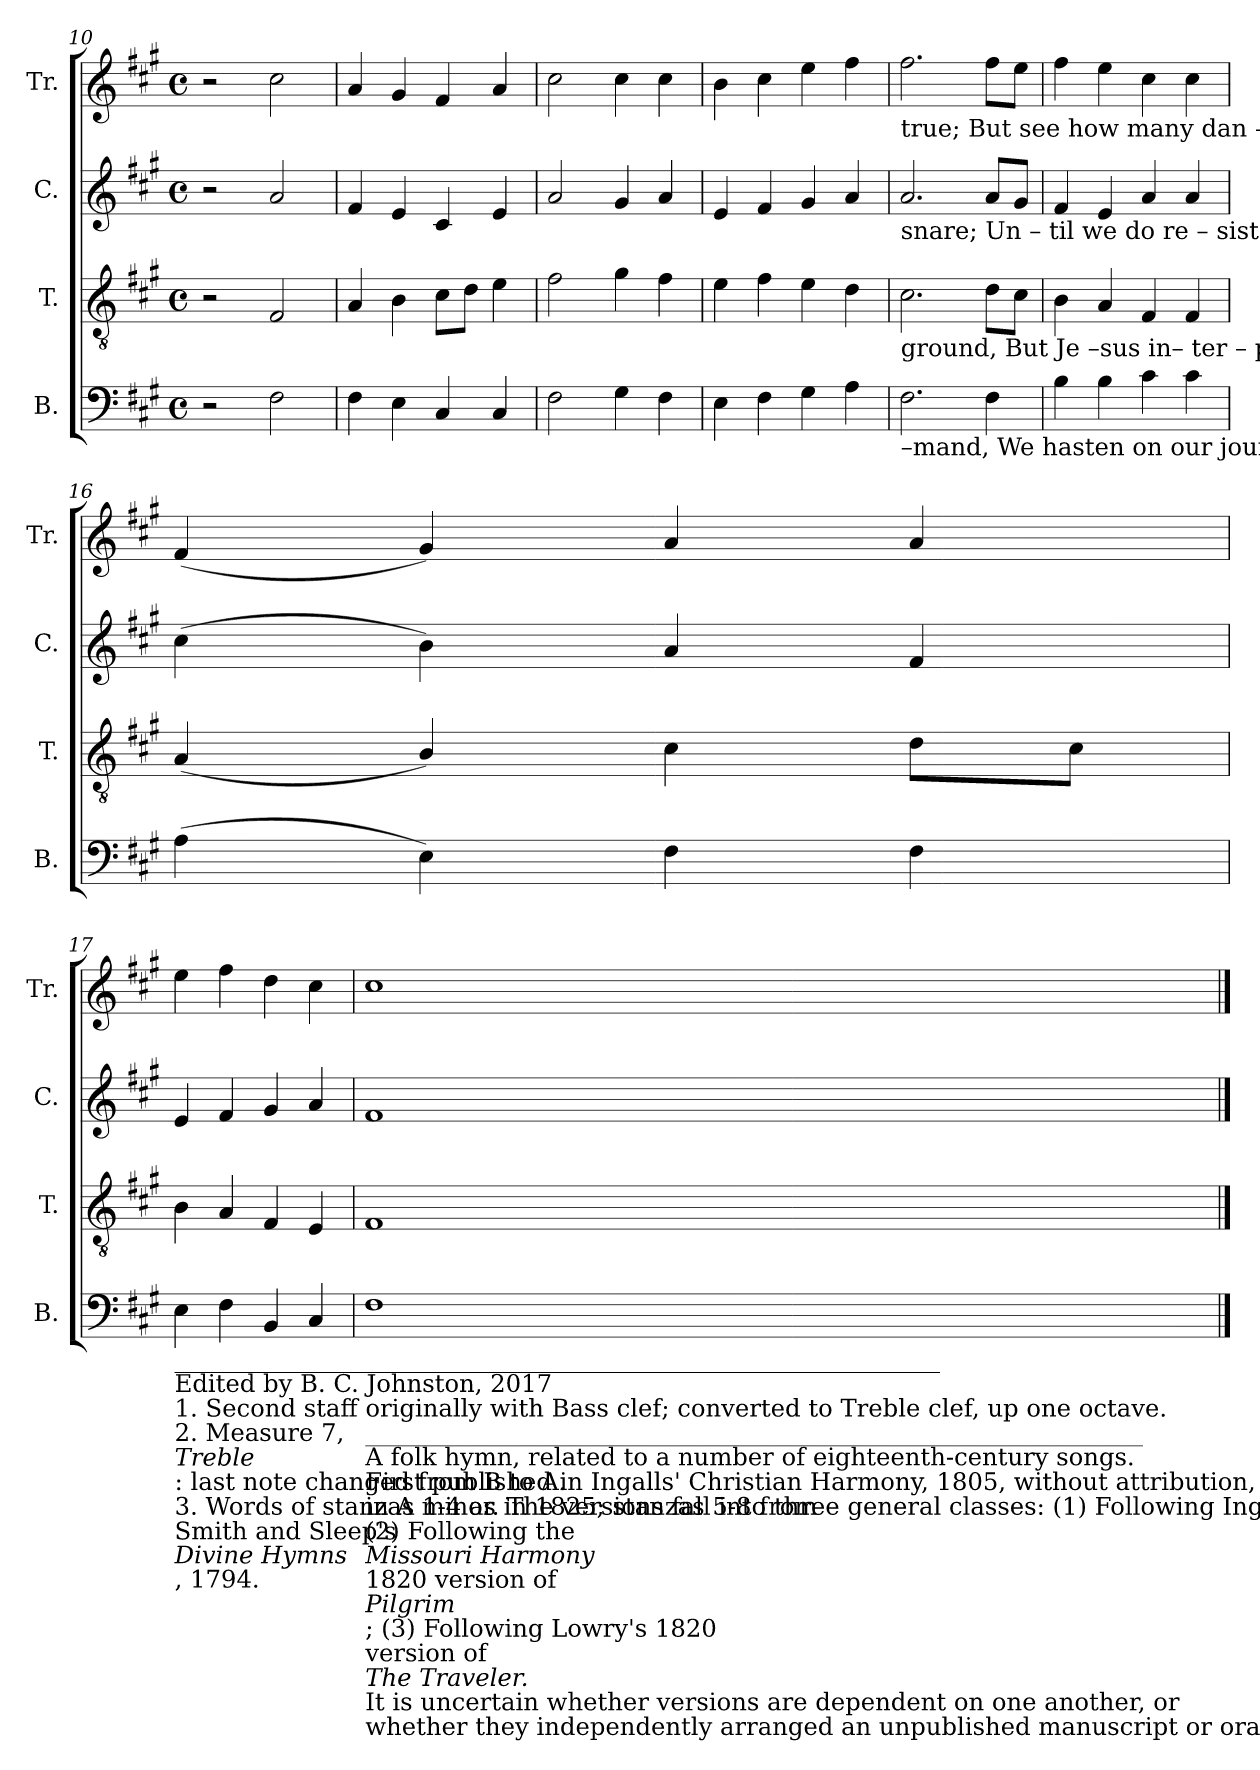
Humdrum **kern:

**kern	**kern	**kern	**kern
*part4	*part3	*part2	*part1
*staff4	*staff3	*staff2	*staff1
*I"B.	*I"T.	*I"C.	*I"Tr.
*I'B.	*I'T.	*I'C.	*I'Tr.
*clefF4	*clefGv2	*clefG2	*clefG2
*k[f#c#g#]	*k[f#c#g#]	*k[f#c#g#]	*k[f#c#g#]
*M4/4	*M4/4	*M4/4	*M4/4
*met(c)	*met(c)	*met(c)	*met(c)
=10	=10	=10	=10
2r	2r	2r	2r
2F#!\	2F#!/	2a!/	2cc#!\
=11	=11	=11	=11
4F#!\	4A!/	4f#!/	4a!/
4E!\	4B!\	4e!/	4g#!/
4C#!/	8c#!\L	4c#!/	4f#!/
.	8d!\J	.	.
4C#!/	4e!\	4e!/	4a!/
=12	=12	=12	=12
2F#!\	2f#!\	2a!/	2cc#!\
4G#!\	4g#!\	4g#!/	4cc#!\
4F#!\	4f#!\	4a!/	4cc#!\
=13	=13	=13	=13
4E!\	4e!\	4e!/	4b!\
4F#!\	4f#!\	4f#!/	4cc#!\
4G#!\	4e!\	4g#!/	4ee!\
4A!\	4d!\	4a!/	4ff#!\
!!LO:LB:g=z
=14	=14	=14	=14
!	!	!	!LO:TX:b:t=true;        But     see  how  many    dan – gers   The Lord has brought us through.
!	!	!LO:TX:b:t=snare;      Un  –   til     we    do   re –  sist    them   By   faith  and  fervent  prayer.	!
!	!LO:TX:b:t=ground,    But       Je –sus   in– ter – pos  –   ed,    And pleasant fruits we found.	!	!
!LO:TX:b:t=–mand,     We        hasten   on  our     jour  –  ney,    Un  –   to   the  promised land.	!	!	!
2.F#!\	2.c#!\	2.a!/	2.ff#!\
4F#!\	8d!\L	8a!/L	8ff#!\L
.	8c#!\J	8g#!/J	8ee!\J
=15	=15	=15	=15
4B!\	4B!\	4f#!/	4ff#!\
4B!\	4A!/	4e!/	4ee!\
4c#!\	4F#!/	4a!/	4cc#!\
4c#!\	4F#!/	4a!/	4cc#!\
=16	=16	=16	=16
(>4A!\	(<4A!/	(>4cc#!\	(<4f#!/
4E!\)	4B!/)	4b!\)	4g#!/)
4F#!\	4c#!\	4a!/	4a!/
4F#!\	8d!\L	4f#!/	4a!/
.	8c#!\J	.	.
=17	=17	=17	=17
!LO:TX:b:t=_______________________________________________________________	!	!	!
!LO:TX:b:t=Edited by B. C. Johnston, 2017	!	!	!
!LO:TX:b:t=1. Second staff originally with Bass clef; converted to Treble clef, up one octave.	!	!	!
!LO:TX:b:t=2. Measure 7,	!	!	!
!LO:TX:b:i:t=Treble	!	!	!
!LO:TX:b:t=&colon; last note changed from B to A.	!	!	!
!LO:TX:b:t=3. Words of stanzas 1-4 as in 1825; stanzas 5-8 from	!	!	!
!LO:TX:b:t=Smith and Sleep's	!	!	!
!LO:TX:b:i:t=Divine Hymns	!	!	!
!LO:TX:b:t=, 1794.	!	!	!
4E!\	4B!\	4e!/	4ee!\
4F#!\	4A!/	4f#!/	4ff#!\
4BB!/	4F#!/	4g#!/	4dd!\
4C#!/	4E!/	4a!/	4cc#!\
=18	=18	=18	=18
!LO:TX:b:t=________________________________________________________________	!	!	!
!LO:TX:b:t=A folk hymn, related to a number of eighteenth-century songs.	!	!	!
!LO:TX:b:t=First published in Ingalls' Christian Harmony, 1805, without attribution, for three parts,	!	!	!
!LO:TX:b:t=in A minor. The versions fall into three general classes&colon; (1) Following Ingalls 1805;	!	!	!
!LO:TX:b:t=(2) Following the	!	!	!
!LO:TX:b:i:t=Missouri Harmony	!	!	!
!LO:TX:b:t=1820 version of	!	!	!
!LO:TX:b:i:t=Pilgrim	!	!	!
!LO:TX:b:t=; (3) Following Lowry's 1820	!	!	!
!LO:TX:b:t=version of	!	!	!
!LO:TX:b:i:t=The Traveler.	!	!	!
!LO:TX:b:t=It is uncertain whether versions are dependent on one another, or	!	!	!
!LO:TX:b:t=whether they independently arranged an unpublished manuscript or oral source.	!	!	!
1F#!	1F#!	1f#!	1cc#!
==	==	==	==
*-	*-	*-	*-
